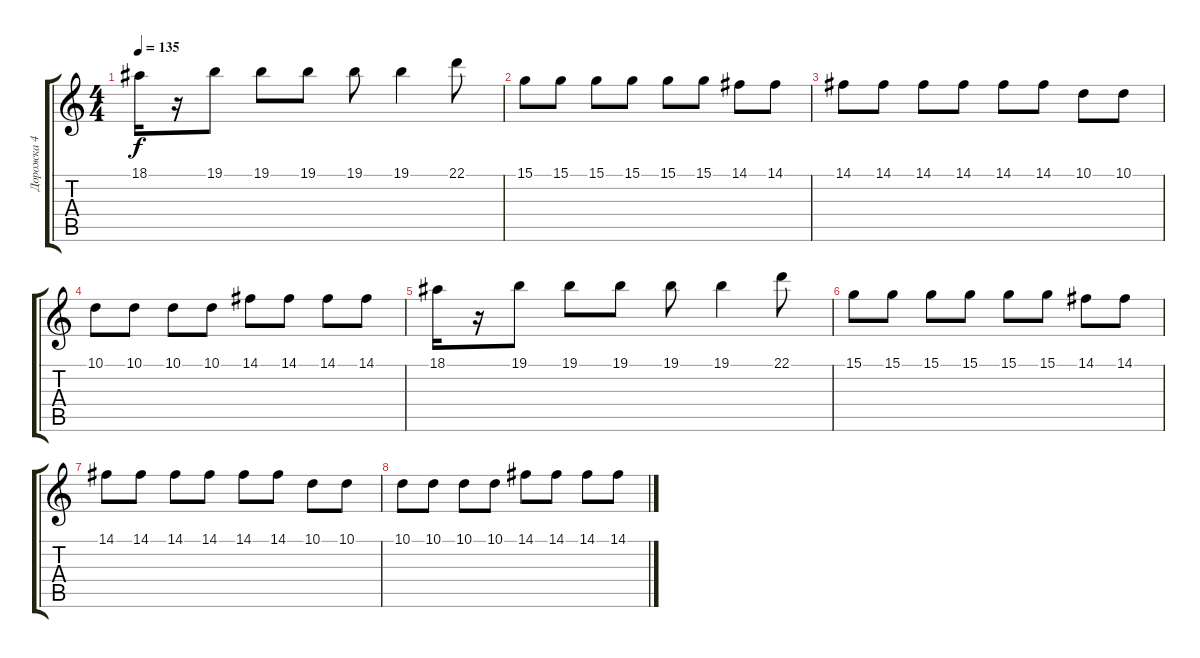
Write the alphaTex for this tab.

\track ("Дорожка 4" "Дорожка 4") {instrument lead1square}
\staff {score tabs}
\tuning (E4 B3 G3 D3 A2 E2) {hide}
\ts (4 4)
\tempo 135
\clef g2
\ks c
18.1.16{dy f} r.16 19.1.8 19.1.8 19.1.8 19.1.8 19.1.4 22.1.8 |
15.1.8 15.1.8 15.1.8 15.1.8 15.1.8 15.1.8 14.1.8 14.1.8 |
14.1.8 14.1.8 14.1.8 14.1.8 14.1.8 14.1.8 10.1.8 10.1.8 |
10.1.8 10.1.8 10.1.8 10.1.8 14.1.8 14.1.8 14.1.8 14.1.8 |
18.1.16 r.16 19.1.8 19.1.8 19.1.8 19.1.8 19.1.4 22.1.8 |
15.1.8 15.1.8 15.1.8 15.1.8 15.1.8 15.1.8 14.1.8 14.1.8 |
14.1.8 14.1.8 14.1.8 14.1.8 14.1.8 14.1.8 10.1.8 10.1.8 |
10.1.8 10.1.8 10.1.8 10.1.8 14.1.8 14.1.8 14.1.8 14.1.8
